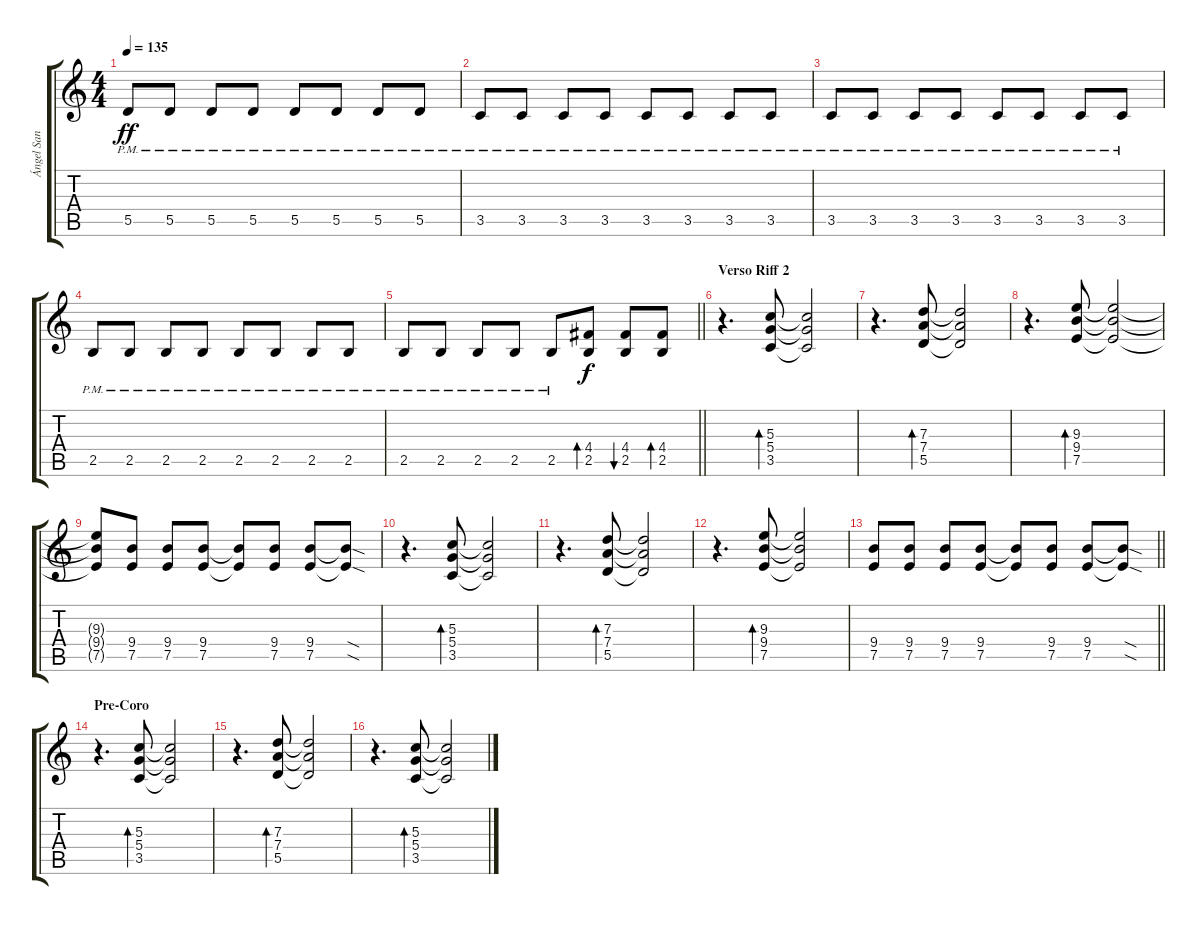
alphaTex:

\track ("Ángel San Juan" "Ángel San ") {instrument overdrivenguitar}
\staff {score tabs}
\tuning (E4 B3 G3 D3 A2 E2) {hide}
\ts (4 4)
\tempo 135
\clef g2
\ks c
5.5{pm}.8{dy ff} 5.5{pm}.8 5.5{pm}.8 5.5{pm}.8 5.5{pm}.8 5.5{pm}.8 5.5{pm}.8 5.5{pm}.8 |
3.5{pm}.8 3.5{pm}.8 3.5{pm}.8 3.5{pm}.8 3.5{pm}.8 3.5{pm}.8 3.5{pm}.8 3.5{pm}.8 |
3.5{pm}.8 3.5{pm}.8 3.5{pm}.8 3.5{pm}.8 3.5{pm}.8 3.5{pm}.8 3.5{pm}.8 3.5{pm}.8 |
2.5{pm}.8 2.5{pm}.8 2.5{pm}.8 2.5{pm}.8 2.5{pm}.8 2.5{pm}.8 2.5{pm}.8 2.5{pm}.8 |
\barLineRight lightlight
2.5{pm}.8 2.5{pm}.8 2.5{pm}.8 2.5{pm}.8 2.5{pm}.8 (4.4 2.5).8{bd 30 dy f} (4.4 2.5).8{bu 30} (4.4 2.5).8{bd 30} |
\section ("" "Verso Riff 2")
r.4{d} (5.3 5.4 3.5).8{bd 240} (5.3{t} 5.4{t} 3.5{t}).2 |
r.4{d} (7.3 7.4 5.5).8{bd 240} (7.3{t} 7.4{t} 5.5{t}).2 |
r.4{d} (9.3 9.4 7.5).8{bd 240} (9.3{t} 9.4{t} 7.5{t}).2 |
(9.3{t} 9.4{t} 7.5{t}).8 (9.4 7.5).8 (9.4 7.5).8 (9.4 7.5).8 (9.4{t} 7.5{t}).8 (9.4 7.5).8 (9.4 7.5).8 (9.4{sod t} 7.5{sod t}).8 |
r.4{d} (5.3 5.4 3.5).8{bd 240} (5.3{t} 5.4{t} 3.5{t}).2 |
r.4{d} (7.3 7.4 5.5).8{bd 240} (7.3{t} 7.4{t} 5.5{t}).2 |
r.4{d} (9.3 9.4 7.5).8{bd 240} (9.3{t} 9.4{t} 7.5{t}).2 |
\barLineRight lightlight
(9.4 7.5).8 (9.4 7.5).8 (9.4 7.5).8 (9.4 7.5).8 (9.4{t} 7.5{t}).8 (9.4 7.5).8 (9.4 7.5).8 (9.4{sod t} 7.5{sod t}).8 |
\section ("" "Pre-Coro")
r.4{d} (5.3 5.4 3.5).8{bd 240} (5.3{t} 5.4{t} 3.5{t}).2 |
r.4{d} (7.3 7.4 5.5).8{bd 240} (7.3{t} 7.4{t} 5.5{t}).2 |
r.4{d} (5.3 5.4 3.5).8{bd 240} (5.3{t} 5.4{t} 3.5{t}).2
